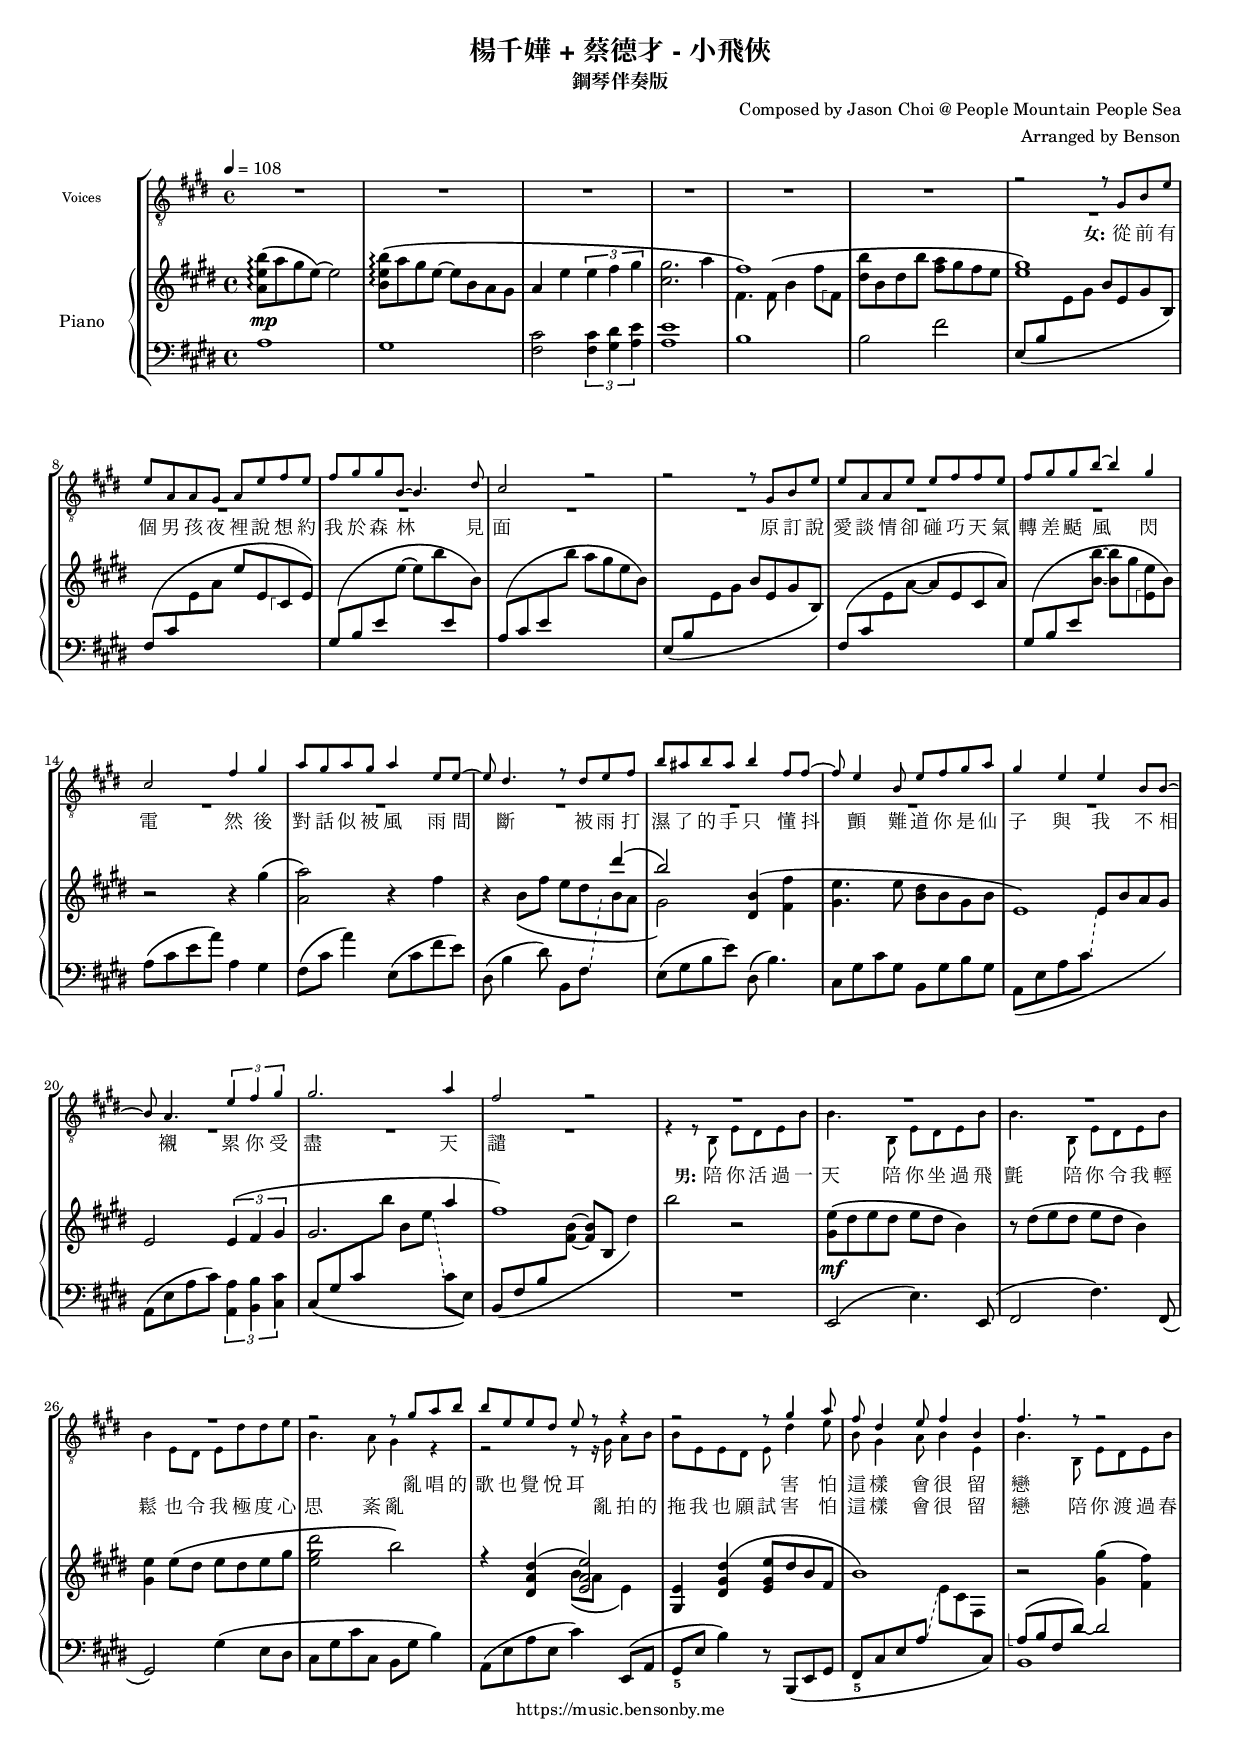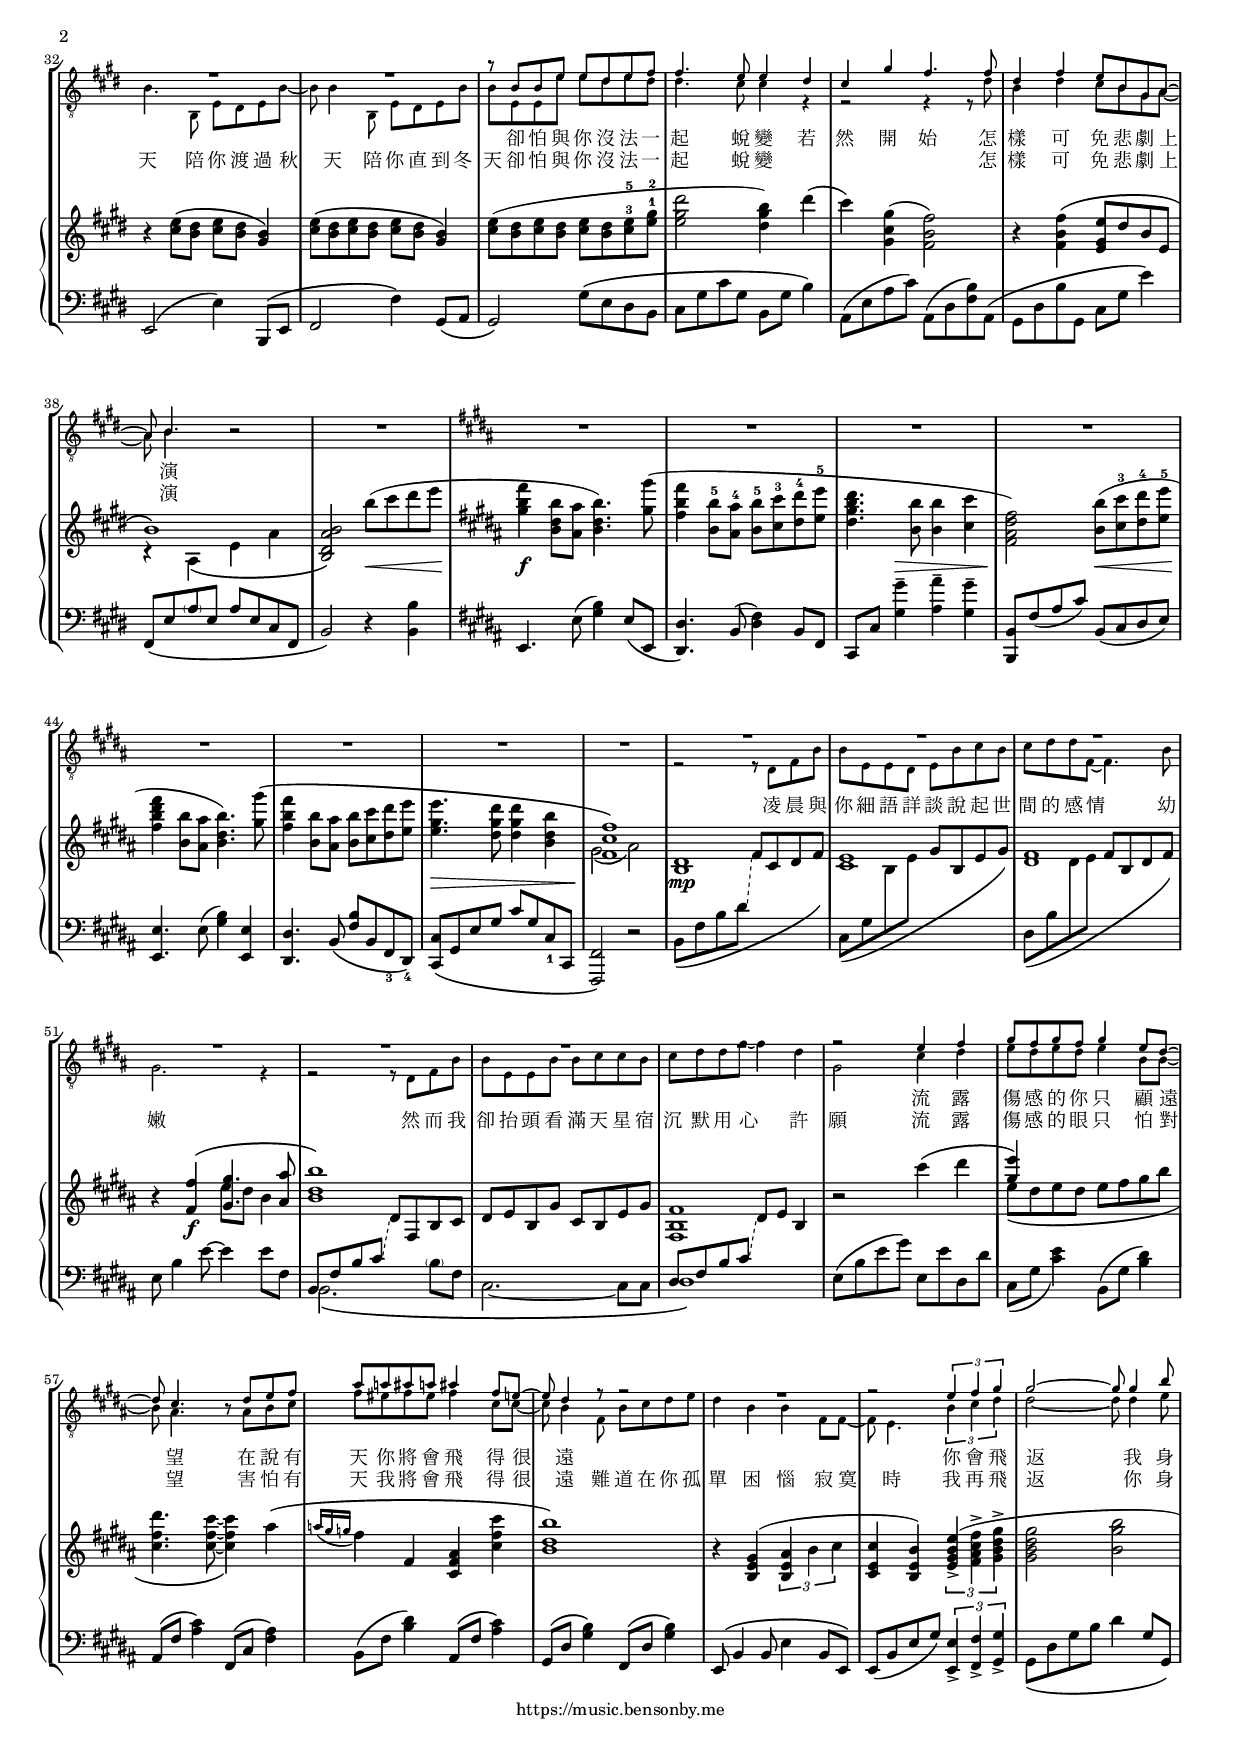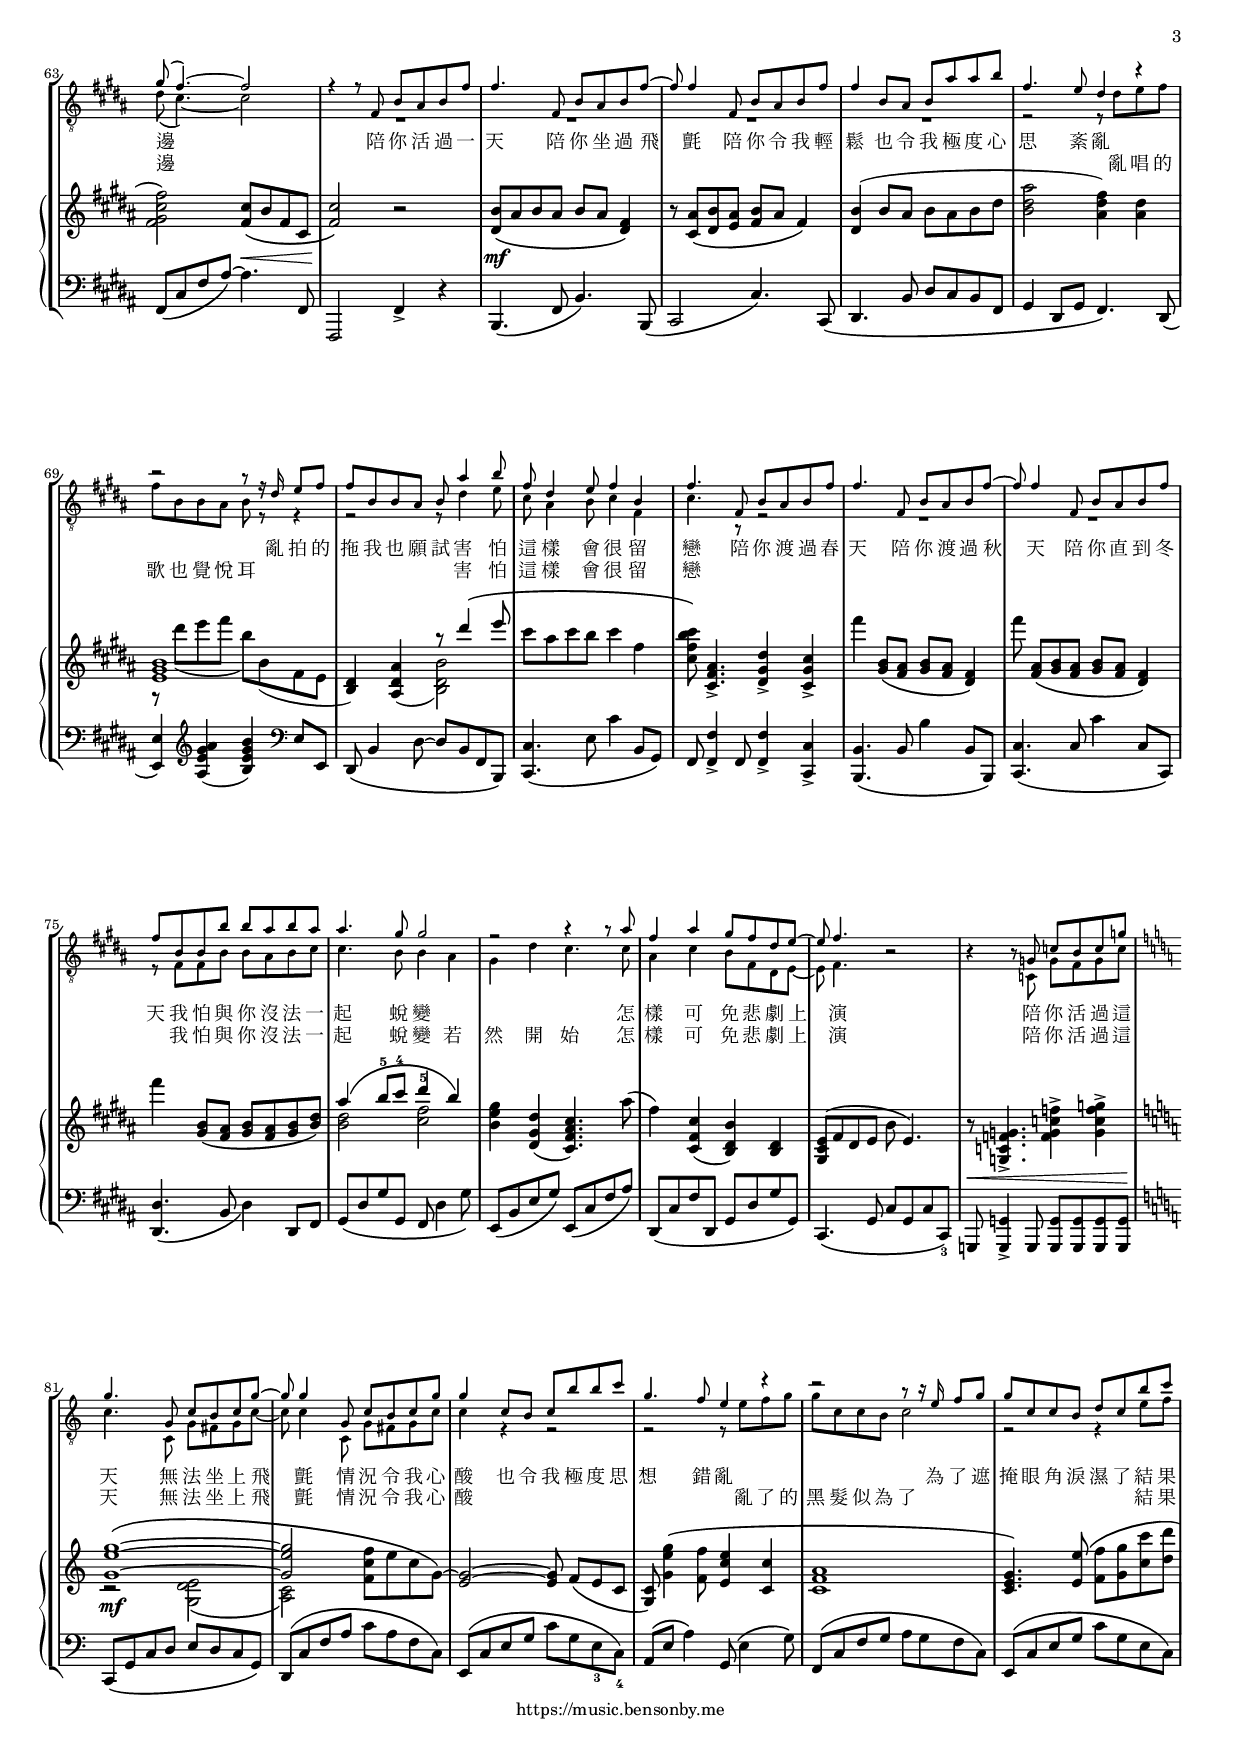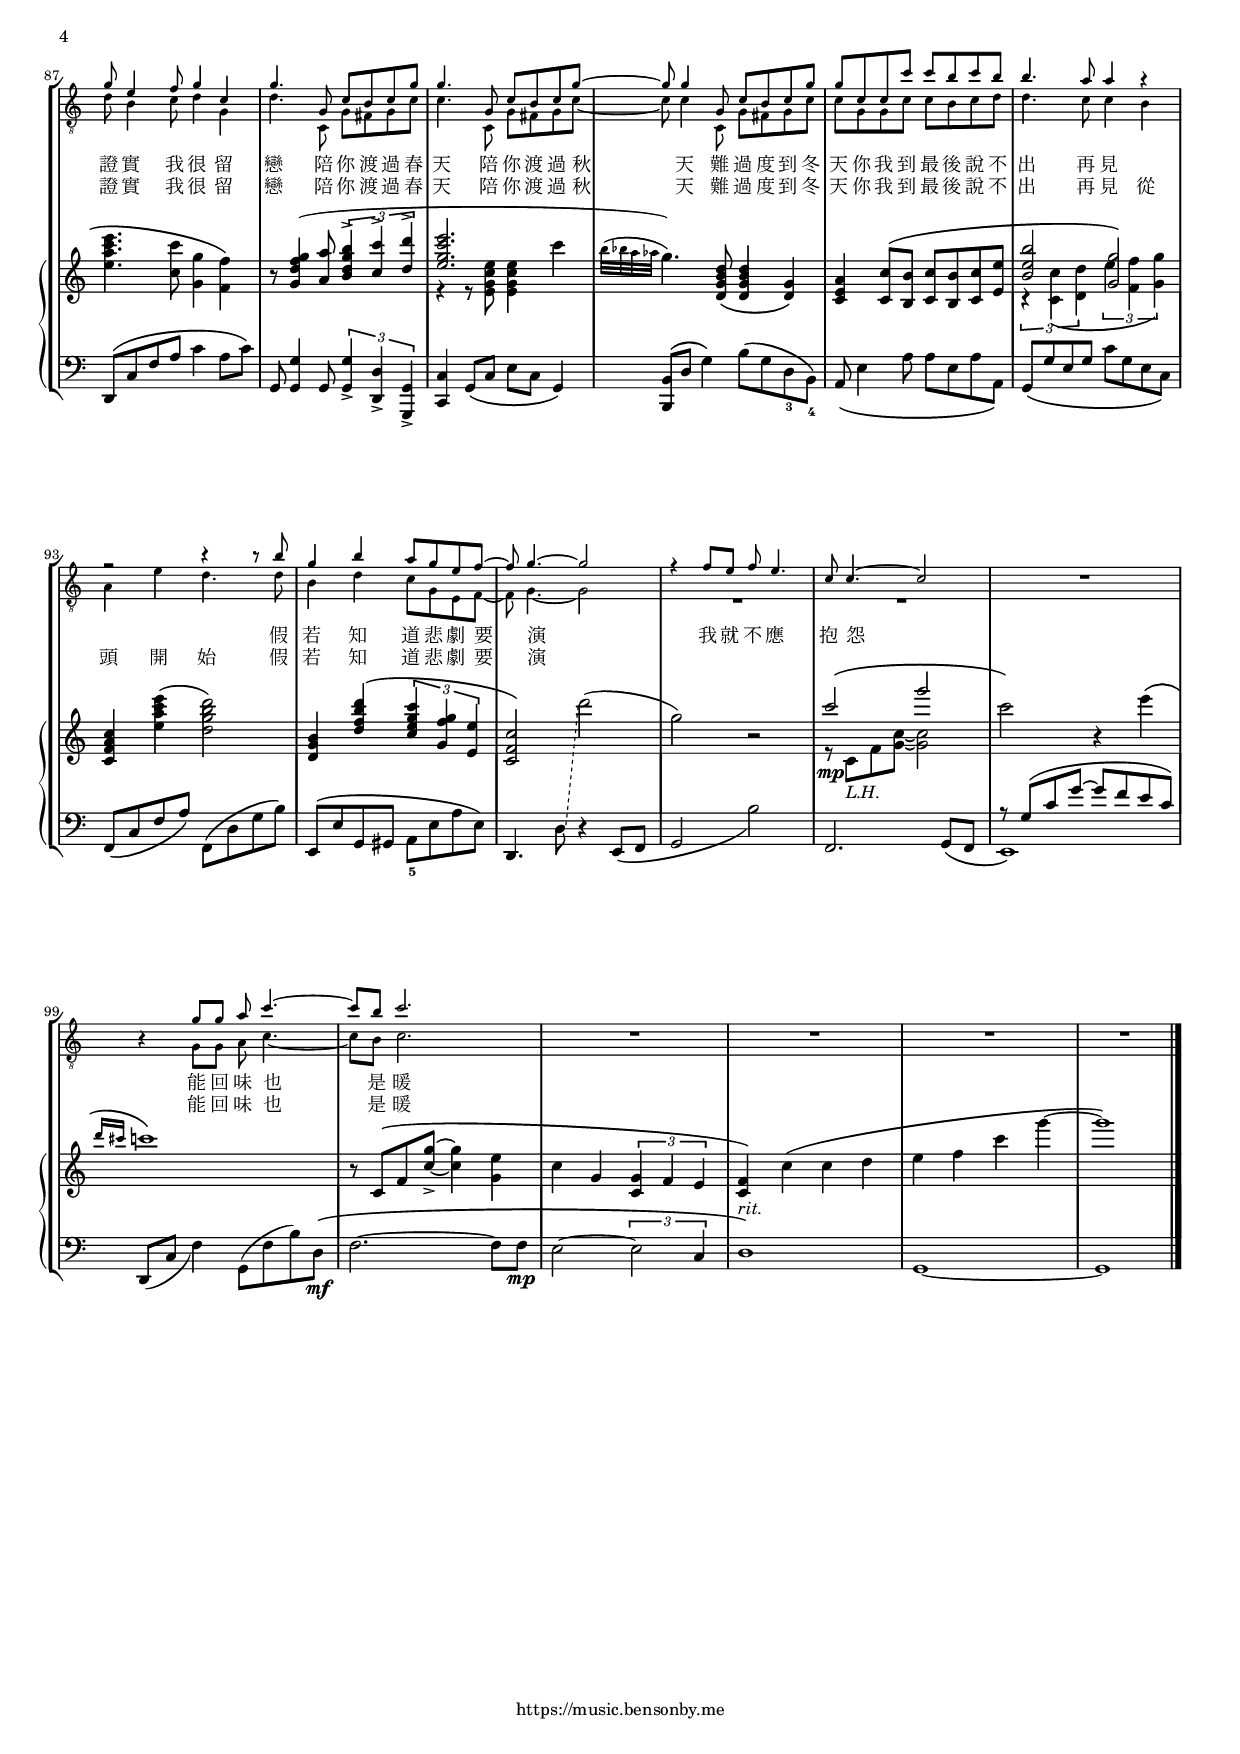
\version "2.18.2"
\include "articulate.ly"
#(set-global-staff-size 15)

% TODO
% make code cleaner? - slow syntax parsing for long upper and lower?
% merge rests from two voices, hide rest for solo at first verse?
% add phrasing slur for voices
% fingering position, e.g. episode
% left right hand distribution of first verse, and bar 16? (switch? to try)
% dynamics

cr = \change Staff = "right"
cl = \change Staff = "left"
rhMark = \markup { 
  \path #0.1 #'((moveto -1 0)(rlineto 0 -1.5)(rlineto 0.5 0))
}
lhMark = \markup { 
  \path #0.1 #'((moveto 0 1)(rlineto -0.5 0)(rlineto 0 -1.5))
}

upper-intro = \relative c'' {
  <a e' b'>8\arpeggio\( a' gis e~\) e2
  << {
    \stemNeutral
    <b e b'>8\arpeggio\( a' gis e~ e b a gis
    a4 e' \times 2/3 {e fis gis}
    <cis, gis'>2. a'4
    fis1\)
  } \\ {
    s1*3
    fis,4. fis8^\( b4 fis'8
    \set fingeringOrientations = #'(left)
    <fis,\finger \lhMark>
    \stemNeutral
    <b' dis,>8 b, dis b' <a fis> gis fis e
    <e gis>1\)
  } >>
}

upper-verse-one = \relative c''' {
  s1
  s1
  s1
  s1
  s1
  s1
  r2 r4 gis4\(
  <a, a'>2\) r4 fis'4
  r4 << {
    s4 s4 dis'4\( b2\)
  } \\ {
    b,8\( fis' e dis b a gis2\)
  } >>
  <dis b'>4\( <fis fis'>
  <gis e'>4. e'8 <b dis> b gis b
  e,1\)
  e2 \times 2/3 {e4\( fis gis}
  gis2. \stemUp a'4
  \stemNeutral
  fis1\)
  b2 r2
}

upper-chorus-one = \relative c'' {
  <e gis,>8\( dis e dis e dis b4\)
  r8 dis\( e dis e dis b4\)
  <gis e'>4 e'8\( dis e dis e gis
  <e gis dis'>2 b'\)
  << {r4 <dis,, a' dis>4( <e a e'>2)} \\ {s2 b'8\( a e4\)} >>
  <gis, e'> <dis' gis dis'>\( <e gis e'>8 dis' b fis
  b1\)
  r2 <gis gis'>4( <fis fis'>)
  r4 <cis' e>8\( <b dis> <cis e> <b dis> <gis b>4\)
  <cis e>8\( <b dis> <cis e> <b dis> <cis e> <b dis> <gis b>4\)
  <cis e>8( <b dis> <cis e> <b dis> <cis e> <b dis> <cis^3 e^5> <e^1 gis^2>
  <e gis dis'>2 <dis gis b>4) dis'(
  cis) <gis, cis gis'>( <fis b fis'>2)
  r4 << {
    \stemNeutral
    <fis b fis'>4\( <e gis e'>8 dis' b e,
    \stemUp
    b'1\)
  } \\ {
    s2.
    r4 a,\( e' a
    \stemNeutral
    <b, dis a' b>2\)
  } >>
}

upper-episode = \relative c''' {
  b8( cis dis e \key b \major
  <gis, b fis'>4 <b, dis b'>8 <ais ais'> <b dis b'>4.) <gis' gis'>8(
  <fis b fis'>4 <b, b'^5>8 <ais ais'^4> <b b'^5> <cis cis'^3> <dis dis'^4> <e e'^5>
  <dis gis b dis>4. <b b'>8 <b b'>4 <cis cis'>
  <fis, ais dis fis>2) <b b'>8( <cis cis'^3> <dis dis'^4> <e e'^5>
  <fis b dis fis>4 <b, b'>8 <ais ais'> <b dis b'>4.)
  << {
    \stemNeutral
    <gis' gis'>8\(
    <fis b fis'>4 <b, b'>8 <ais ais'> <b b'> <cis cis'> <dis dis'> <e e'>
    <e gis e'>4. <dis gis dis'>8 <dis gis dis'>4 <b dis b'>
    \stemUp
    <fis cis' fis>1\)
  } \\ {
    s8 s1*2
    gis2\( ais\)
  } >>
}

upper-verse-two = \relative c' {
  <b dis>1
  <cis e>
  <dis fis>
  r4 << {
    <fis fis'>\(\f <gis gis'>4. <ais ais'>8
    <b dis b'>1\)
  } \\ {
    s4 e8 dis b4
  } >>
  s1
  <fis, b fis'>1
  r2 << {
    \stemNeutral
    cis'''4\( dis 
    \stemUp
    <e gis,>4\) s2. s2.
  } \\ {
    s2
    e,8\( dis e dis e fis gis b
    <cis, fis dis'>4. <cis fis cis'>8~ <cis fis cis'>4\)
  } >>
  ais'4\( \acciaccatura {a16 gis g} fis4 fis, <cis fis ais>4 <cis' fis cis'>
  <b dis b'>1\)
  r4 <b, e gis>( \times 2/3 {<b e ais>4 b' cis}
  <cis, e cis'>4 <b e b'>) \times 2/3 {<e gis b e>4->( <fis ais cis fis>-> <gis b dis gis>->}
  <gis b dis gis>2 <b gis' b>
  <fis gis cis fis>2) <fis cis'>8\( b fis cis
  <fis cis'>2\) r2
}

upper-chorus-two = \relative c'' {
  <b dis,>8\( ais b ais b ais <dis, fis>4\)
  r8 <cis ais'>\( <dis b'> <e ais> <fis b> ais fis4\)
  <dis b'>4( b'8 ais b ais b dis
  <b dis ais'>2 <ais dis fis>4) <ais dis>
  << {<e gis b>1 s4} \\ {r8 dis''( e fis b,) b,( fis e \stemNeutral <b dis>4) } >>
  << {
    s4 r8 dis''4\( e8
    \stemNeutral
    cis8 ais cis b cis4 fis,
    <cis fis b cis>8\)
  } \\ {
    \stemNeutral
    <ais, dis ais'>4(
    \stemDown
    <b dis b'>2)
  } >>
  <cis fis ais>4.-> <dis gis dis'>4-> <cis gis' cis>->
  fis''4 <gis,, b>8\( <fis ais> <gis b> <fis ais> <dis fis>4\)
  fis''8 <fis,, ais>8\([ <gis b> <fis ais>] <gis b> <fis ais> <dis fis>4\)
  fis''4 <gis,, b>8\( <fis ais> <gis b> <fis ais> <gis b> <b dis>\)
  << {ais'4\( b8^5 cis^4 dis4^5 b\)} \\ {<b, dis>2 <cis fis>2} >>
  <b e gis>4 <dis, gis dis'>4( <cis fis ais cis>4.) ais''8(
  fis4) <cis, fis cis'>4( <b dis b'>4) <b dis>
  <gis cis e>8\( fis' dis e b' e,4.\)
}

upper-chorus-three = \relative c' {
  r8 <g c f g>4.-> <f' g c f>4-> <g c f g>-> \key c \major

  << {
    <g e' g>1~\(
    q2
    \stemNeutral
    <f c' f>8 e' c g~\)
    <e g>2~ <e g>8
  } \\ {
    r2 <g, d' e>2\(
    <a c>2\)
  } >>
  f'8\( e c
  <g c>8\) <g' e' g>4\( <f f'>8 <e c' e>4 <c c'>
  <c f a>1
  <c e g>4.\) <e e'>8\( <f f'> <g g'> <c c'> <d d'>
  <e a c e>4. <c c'>8 <g g'>4 <f f'>\)
  r8 << {
    <g d' f g>4( <a a'>8 \tuplet 3/2 2 {<b d g b>4-> <c c'>-> <d d'>->}
    <e g c e>2. \stemNeutral c'4
    \acciaccatura { b32 bes a aes } g4.)
  } \\ {
    s4. s2 r4 r8 <e, g c e> q4
  } >>
  <d g b d>8\( q4 <d g>\)
  <c e a>4
  << {
    \stemNeutral
    <c c'>8\( <b b'> <c c'> <b b'> <c c'> <e e'>
    \stemUp
    <b' e b'>2 <g g'>\)
  } \\ {
    s2.
    \tuplet 3/2 2 {r4 <c, c'>\( <d d'> e' <f, f'> <g g'>\)}
  } >>
  <c, f a c>4 <e' a c e>( <d g b d>2)
  <d, g b>4 << {
    <d' f b d>4\( \tuplet 3/2 2 {<c e g c>4 <g f' g> <e e'>}
    <c f c'>2\)
  } \\ {
    s2.
    \cl
    \stemNeutral
    d,,4.
    \once \override Glissando #'style = #'dashed-line
    d'8\glissando
    \cr
    d'''2^(
    g,2)
  } >>
  r2
}

upper-ending = \relative c''' {
  << {
    c2\( g'2
    \stemNeutral c,2\) 
  } \\ {
    r8 c,,_\markup { \italic "L.H." } f <g c>~ q2
  } >>
  r4 e''\(
  \grace{d16[ cis]} c1\)
  r8 c,,\( f <c' g'>8~-> <c g'>4 <g e'>
  c g \times 2/3 {<c, g'>4 f e}
  <c f>4\) c'\( c d
  e f c' g'~
  g1\) \bar "|."
}

lower-intro = \relative c' {
  a1
  gis
  <fis cis'>2 \times 2/3 {<fis cis'>4 <gis dis'> <a e'>}
  <a e'>1
  b1
  b2 fis'
}

lower-verse-one = \relative c {
  e8_\( b' \cr e gis b e, gis b,\)
  \cl fis\( cis' \cr e a e' e,
  \set fingeringOrientations = #'(left)
  <cis\finger \lhMark> e\)
  \cl gis,\( b e \cr e'~ e b' \cl e,, \cr b'\)
  \cl a,\( cis e \cr b'' a gis e b\)
  \cl e,,_\( b' \cr e gis b e, gis b,\)
  \cl fis\( cis' \cr e a~ a e cis a'\)
  \cl gis,\( b e \cr <b' b'>~ <b b'> gis' <e,\finger \lhMark e'> b'\)
  \cl a,\( cis e a\) a,4 gis
  fis8\( cis' a'4\) e,8\( cis' fis e\)
  dis,\( b'4 dis8\) b, \once \override Glissando #'style = #'dashed-line fis'\glissando
  \hideNotes \cr b'4
  \unHideNotes \cl
  e,,8\( gis b e\) dis,\( b'4.\)
  cis,8 gis' cis gis b, gis' b gis
  a,_\( e' a \once \override Glissando #'style = #'dashed-line cis \glissando \cr e b' a gis\)
  \cl a,,\( e' a cis\) \times 2/3 {<a, a'>4 <b b'> <cis cis'>}
  cis8_\( gis' cis \cr b'' b,[ \once \override Glissando #'style = #'dashed-line e]\glissando \cl cis, e,\)
  b_\( fis' b \cr <fis' b>~ <fis b> b, dis'4\)
  \cl R1
}

lower-chorus-one = \relative c, {
  e2\( e'4.\) e,8\(
  fis2 fis'4.\) fis,8\(
  gis2\) gis'4\( e8 dis
  cis8 gis' cis cis, b gis' b4\)
  a,8\( e' a e cis'4\) e,,8\( a
  gis8_5 e' b'4\) r8 b,,_\( e gis
  fis8_5 cis' e \once \override Glissando #'style = #'dashed-line a \glissando \cr e' cis fis, \cl cis\)
  << {b1} \\ {
    \stemUp
    \set fingeringOrientations = #'(left)
    <a'\finger \rhMark>8^\( b fis dis'~\) dis2
  } >>
  \stemNeutral e,,2\( e'4\) b,8\( e
  fis2 fis'4\) gis,8\( a
  gis2\) gis'8\( e dis b
  cis gis' cis gis b, gis' b4\)
  a,8\( e' a cis\) a,\( dis <fis b>\) a,\(
  gis dis' b' gis, cis gis' e'4\)
  fis,,8\( e' \parenthesize a e a e cis fis,
  b2\)
}
 
lower-episode = \relative c {
  r4 <b b'> \key b \major
  e,4. e'8( <gis b>4) e8\( e,
  <dis dis'>4.\) b'8( <dis fis>4) b8 fis
  cis8 cis' <gis' gis'>4-- <ais ais'>-- <gis gis'>--
  <b,, b'>8 fis''( ais cis) b,\( cis dis e\)
  <e, e'>4. e'8( <gis b>4) <e, e'>4
  <dis dis'>4. b'8\( <fis' b>8 b, fis_3 dis_4\)
  <cis cis'>8\( gis' e' gis cis gis cis,_1 cis,
  <fis, fis'>2\) r2
}

lower-verse-two = \relative c {
  b8_\( fis' b \once \override Glissando #'style = #'dashed-line dis \glissando \cr fis cis dis fis\)
  \cl \stemDown cis,_\( gis' \cr b e \stemNeutral gis b, e gis\)
  \cl \stemDown dis,_\( b' \cr dis e \stemNeutral fis b, dis fis\)
  \cl e, b'4 e8~ e4 e8 fis,8
  << {
    b,8 fis' b
    \once \override Glissando #'style = #'dashed-line cis\glissando \cr
    dis fis, b cis
    dis e b gis' cis, b e gis
    \cl
    dis,8 fis b
    \once \override Glissando #'style = #'dashed-line cis \glissando \cr
    dis e b4
  } \\ {
    \cl
    b,2.\( \parenthesize b'8 fis
    cis2.~ cis8 cis
    dis1\)
  } >>
  \stemNeutral e8\( b' e gis\) e, e' dis, dis'
  cis,_\( gis' <cis e>4\) b,8\( gis' <b dis>4\)
  ais,8\( fis' <ais cis>4\) fis,8\( cis' <fis ais>4\)
  b,8\( fis' <b dis>4\) ais,8\( fis' <ais cis>4\)
  gis,8\( dis' <gis b>4\) fis,8\( dis' <gis b>4\)
  e,8\( b'4 b8 e4 b8 e,\)
  e\( b' e gis\) \times 2/3 {<e, e'>4-> <fis fis'>-> <gis gis'>->}
  gis8_\( dis' gis b dis4 gis,8 gis,\)
  fis\( cis' fis ais~\) ais4. fis,8
  fis,2 fis'4-> r4
}

lower-chorus-two = \relative c, {
  b4.\( fis'8 b4.\) b,8\(
  cis2 cis'4.\) cis,8\(
  dis4. b'8 dis8 cis b fis
  gis4 dis8 gis fis4.\) dis8(
  <e e'>4) \clef treble  <ais' e' gis ais>( <b e gis b>) \clef bass e,8 e,
  dis_\( b'4 dis8~ dis8 b fis b,\)
  <cis cis'>4._\( e'8 cis'4 b,8 gis\)
  fis <fis fis'>4-> fis8 <fis fis'>4-> <cis cis'>->
  <b b'>4._\( b'8 b'4 b,8 b,\)
  <cis cis'>4._\( cis'8 cis'4 cis,8 cis,\)
  <dis dis'>4._\( b'8 dis4\) dis,8 fis
  gis_\( dis' gis gis, fis8 dis'4 gis8\)
  e,_\( b' e gis\) e,\( cis' fis ais\)
  dis,,_\( cis' fis dis, gis dis' gis gis,\)
  cis,4._\( gis'8 cis gis cis cis,_3\)
}

lower-chorus-three = \relative c, {
  g8 <g g'>4-> g8 <g g'> <g g'> <g g'> <g g'>  \key c \major
  c8\( g' c d e d c g\)
  d\( c' f a c a f c\)
  e,\( c' e g c g e_3 c_4\)
  a\( e' a4\) g,8\( e'4 g8\)
  f,\( c' f g a g f c\)
  e,\( c' e g c g e c\)
  d,\( c' f a c4 a8 c\)
  g,8 <g g'>4 g8 \tuplet 3/2 2 {<g g'>4-> <d d'>-> <g, g'>->}
  <c c'>4 g'8_\( c e c g4\)
  <b, b'>8\( d'8 g4\) b8\( g d_3 b_4\)
  a8_\( e'4 a8 a e a a,\)
  g_\( g' e g c g e c\)
  f,\( c' f a\) f,\( d' g b\)
  e,,\( e' g, gis a_5 e' a e\)
  s2
  r4 e,8_\( f
  g2 b'\)
}

lower-ending = \relative c' {
  << {
    s1
    r8 g^\( c g'~ g f e c\)
  } \\ {
    \stemNeutral
    f,,2. g8\( f \stemDown e1\)
  } >>
  d8_( c' f4) g,8( f' b) d,\mf\(
  f2.~ f8 f\mp
  e2~ \times 2/3 {e2 c4}
  d1\)
  g,~
  g \bar "|."
}

upper = \relative c {
  \clef treble \key e \major \time 4/4 \tempo 4 = 108
  \upper-intro
  \upper-verse-one
  \upper-chorus-one
  \upper-episode
  \upper-verse-two
  \upper-chorus-two
  \upper-chorus-three
  \upper-ending
}

lower = \relative c {
  \clef bass \key e \major \time 4/4
  \lower-intro
  \lower-verse-one
  \lower-chorus-one
  \lower-episode
  \lower-verse-two
  \lower-chorus-two
  \lower-chorus-three
  \lower-ending
}

dynamics = {
  s1\mp s1*22
  s1\mf s1*14
  s2 s2\< s1\!\f s1 s4 s2.\> s2\! s2\< s1\! s1 s1\> s1\!
  s1\mp s1*14 s2 s2\< s1\!
  s1\mf s1*14 s1\<
  s1\!\mf s1*15
  s1\mp s1*4 s1_\markup { \italic "rit." } s1*2
}

melodyf = \relative c' {
  \clef treble \key e \major \time 4/4
  \override Script #'padding = #2

  R1 R1 R1 R1 R1 R1

    r2 r8 gis b e e a, a gis a e' fis e fis gis gis b,~ b4. dis8 cis2 r2
    r2 r8 gis b e e a, a e' e fis fis e fis gis gis b~ b4 gis cis,2 fis4 gis
    a8 gis a gis a4 e8 e~ e dis4. r8 dis e fis b ais b ais b4 fis8 fis~ fis e4 b8 e fis gis a
    gis4 e e b8 b~ b a4. \times 2/3 {e'4 fis gis} gis2. a4 fis2 r2 R1

    R1 R1 R1 r2 r8 gis a b b e, e dis e r r4 r2 r8 gis4 a8 fis dis4 e8 fis4 b, fis'4. r8 r2
    R1 R1 r8 b, b e e dis e fis fis4. e8 e4 dis cis gis' fis4. fis8 dis4 fis e8 b gis a~
    a b4. r2 R1 \key b \major R1 R1 R1 R1 R1 R1 R1 R1 R1 R1 R1 R1 R1 R1 R1
    r2 e4 fis gis8 fis gis fis gis4 e8 dis~ dis cis4. r8 dis e fis ais a ais a ais4 fis8 e~ e dis4 r8 r2
    R1 r2 \times 2/3 {e4 fis gis} gis2~ gis8 gis4 b8 gis( fis4.~) fis2
    r4 r8 fis, b ais b fis' fis4. fis,8 b ais b fis'~ fis fis4 fis,8 b ais b fis'
    fis4 b,8 ais b ais' ais b fis4. e8 dis4 r
    r2 r8 r16 dis16 e8 fis fis b, b ais b ais'4 b8 fis dis4 e8 fis4 b,
    fis'4. fis,8 b ais b fis' fis4. fis,8 b ais b fis'~ fis fis4 fis,8 b ais b fis'
    fis b, b b' b ais b ais ais4. gis8 gis2
    r2 r4 r8 ais fis4 ais gis8 fis dis e~ e fis4. r2
    r4 r8 g, c b c g' \key c \major g4. g,8 c b c g'~ g g4 g,8 c b c g'
    g4 c,8 b c b' b c g4. f8 e4 r4 r2 r8 r16 e f8 g g c, c b d c b' c
    g e4 f8 g4 c, g'4. g,8 c b c g' g4. g,8 c b c g'~ g g4 g,8 c b c g'
    g c, c c' c b c b b4. a8 a4 r4 r2 r4 r8 b g4 b a8 g e f~ f g4.~ g2
    r4 f8 e f e4. c8 c4.~ c2 R1 r4 g'8 g a c4.~ c8 b c2. R1 R1 R1 R1 \bar "|."
}

lyricsf = \lyricmode {
  \set stanza = #"女:"
  從 前 有 個 男 孩 夜 裡 說 想 約 我 於 森 林 見 面
  原 訂 說 愛 談 情 卻 碰 巧 天 氣 轉 差 颳 風 閃 電
  然 後 對 話 似 被 風 雨 間 斷
  被 雨 打 濕 了 的 手 只 懂 抖 顫 難 道 你 是 仙 子
  與 我 不 相 襯 累 你 受 盡 天 譴
  亂 唱 的 歌 也 覺 悅 耳
  害 怕 這 樣 會 很 留 戀
  卻 怕 與 你 沒 法 一 起 蛻 變
  若 然 開 始 怎 樣 可 免 悲 劇 上 演
  流 露 傷 感 的 你 只 顧 遠 望
  在 說 有 天 你 將 會 飛 得 很 遠
  你 會 飛 返 我 身 邊
  陪 你 活 過 一 天 陪 你 坐 過 飛 氈
  陪 你 令 我 輕 鬆 也 令 我 極 度 心 思 紊 亂
  亂 拍 的 拖 我 也 願 試
  害 怕 這 樣 會 很 留 戀
  陪 你 渡 過 春 天 陪 你 渡 過 秋 天
  陪 你 直 到 冬 天
  我 怕 與 你 沒 法 一 起 蛻 變
  怎 樣 可 免 悲 劇 上 演
  陪 你 活 過 這 天 無 法 坐 上 飛 氈
  情 況 令 我 心 酸
  也 令 我 極 度 思 想 錯 亂
  為 了 遮 掩 眼 角 淚 濕 了
  結 果 證 實 我 很 留 戀
  陪 你 渡 過 春 天 陪 你 渡 過 秋 天
  難 過 度 到 冬 天 你 我 到 最 後 說 不 出 再 見
  假 若 知 道 悲 劇 要 演
  我 就 不 應 抱 怨
  能 回 味 也 是 暖
}

melodym = \relative c' {
    \clef "treble_8" \key e \major \time 4/4
    R1 R1 R1 R1 R1 R1
    R1 R1 R1 R1 R1 R1 R1 R1
    R1 R1 R1 R1 R1 R1 R1 R1
    r4 r8 b, e dis e b' b4. b,8 e dis e b' b4.
    b,8 e dis e b' b4 e,8 dis e dis' dis e b4. a8 gis4 r4
    r2 r8 r16 gis a8 b b e, e dis e dis'4 e8 b gis4 a8 b4 e, b'4.
    b,8 e dis e b' b4. b,8 e dis e b'~ b b4 b,8 e dis e b' b
    e, e e' e dis e dis dis4. cis8 cis4 r4 
    r2 r4 r8 dis b4 dis cis8 b gis a~ a b4. r2 R1
    \key b \major R1 R1 R1 R1 R1 R1 R1 R1
    r2 r8 dis,8 fis b b e, e dis e b' cis b cis dis dis fis,8~ fis4. b8 gis2. r4
    r2 r8 dis fis b b e, e b' b cis cis b cis dis dis fis~ fis4 dis gis,2 cis4 dis
    e8 dis e dis e4 b8 b~ b ais4. r8 ais b cis fis eis fis eis fis4 cis8 cis~
    cis b4 fis8 b cis dis e dis4 b b fis8 fis~ fis e4. \times 2/3 {b'4 cis dis}
    dis2~ dis8 dis4 e8 dis( cis4.~) cis2 R1 R1 R1 R1
    r2 r8 dis8 e fis fis b, b ais b r8 r4 r2 r8 dis4 e8 cis ais4 b8 cis4 fis, cis'4. r8 r2
    R1 R1 r8 fis, fis b b ais b cis cis4. b8 b4 ais gis dis' cis4. cis8 ais4 cis b8 fis dis e~ e fis4. r2
    r4 r8 c g' fis g c \key c \major c4. c,8 g' fis g c~ c c4 c,8 g' fis g c c4 r4 r2
    r2 r8 e f g g c, c b c2 r2 r4 e8 f d b4 c8 d4 g, d'4. c,8 g' fis g c 
    c4. c,8 g' fis g c~ c c4 c,8 g' fis g c c g g c c b c d d4. c8 c4 b
    a e' d4. d8 b4 d c8 g e f~ f g4.~ g2 R1 R1 R1 r4 g8 g a c4.~ c8 b c2. R1 R1 R1 R1 \bar "|."
}

lyricsm = \lyricmode {
  \set stanza = #"男:"
  陪 你 活 過 一 天 陪 你 坐 過 飛 氈
  陪 你 令 我 輕 鬆 也 令 我 極 度 心 思 紊 亂
  \once \override LyricText #'self-alignment-X = #1
  亂 拍 的 拖 我 也 願 試
  害 怕 這 樣 會 很 留 戀
  陪 你 渡 過 春 天 陪 你 渡 過 秋 天
  陪 你 直 到 冬 天 卻 怕 與 你 沒 法 一 起 蛻 變
  怎 樣 可 免 悲 劇 上 演
  凌 晨 與 你 細 語 詳 談 說 起 世 間 的 感 情 幼 嫩
  然 而 我 卻 抬 頭 看 滿 天 星 宿 沉 默 用 心 許 願
  流 露 傷 感 的 眼 只 怕 對 望
  害 怕 有 天 我 將 會 飛 得 很 遠
  難 道 在 你 孤 單 困 惱 寂 寞 時
  我 再 飛 返 你 身 邊
  亂 唱 的 歌 也 覺 悅 耳
  害 怕 這 樣 會 很 留 戀
  我 怕 與 你 沒 法 一 起 蛻 變
  若 然 開 始 怎 樣 可 免 悲 劇 上 演
  陪 你 活 過 這 天 無 法 坐 上 飛 氈
  情 況 令 我 心 酸
  亂 了 的 黑 髮 似 為 了
  結 果 證 實 我 很 留 戀
  陪 你 渡 過 春 天 陪 你 渡 過 秋 天
  難 過 度 到 冬 天 你 我 到 最 後 說 不 出 再 見
  從 頭 開 始 假 若 知 道 悲 劇 要 演
  能 回 味 也 是 暖
}

\paper {
  oddFooterMarkup = \markup { \fill-line { "https://music.bensonby.me" }}
  evenFooterMarkup = \markup { \fill-line { "https://music.bensonby.me" }}
}

\header {
  title = "楊千嬅 + 蔡德才 - 小飛俠"
  subtitle = "鋼琴伴奏版"
  arranger = "Arranged by Benson"
  composer = "Composed by Jason Choi @ People Mountain People Sea"
}

\book {
\score {
  \new StaffGroup <<
    \new Staff \with {
      \consists "Merge_rests_engraver"
    } <<
      \set Staff.instrumentName = #"Voices"
      \set Staff.fontSize = #-2
      \override StaffSymbol #'staff-space = #(magstep -3)
      \set Staff.midiInstrument = #"oboe"
      \new Voice = "Female" { \voiceOne \melodyf }
      \new Voice = "Male" { \voiceTwo \melodym }
    >>
    \context Lyrics = soprano { s1}
    \context Lyrics = tenor {s1}
    \context Lyrics = soprano \lyricsto Female \lyricsf
    \context Lyrics = tenor \lyricsto Male \lyricsm
    \new PianoStaff <<
      \set PianoStaff.instrumentName = #"Piano"
      \new Staff = "right" {
        \keepWithTag #'written \upper
      }
      \new Dynamics = "Dynamics_pf" \dynamics
      \new Staff = "left" {
        \keepWithTag #'written \lower
      }
    >>
  >>
  \layout {
  }
}
\score {
  \new StaffGroup <<
    \new Staff <<
      \set Staff.fontSize = #-2
      \override StaffSymbol #'staff-space = #(magstep -3)
      \set Staff.midiInstrument = #"oboe"
      \new Voice = "Female" { \voiceOne \melodyf }
      \new Voice = "Male" { \voiceTwo \melodym }
    >>
    \context Lyrics = soprano { s1}
    \context Lyrics = tenor {s1}
    \context Lyrics = soprano \lyricsto Female \lyricsf
    \context Lyrics = tenor \lyricsto Male \lyricsm
    \new PianoStaff <<
      \set PianoStaff.instrumentName = #"Piano  "
      \new Staff = "right" {
        \articulate << \keepWithTag #'midi \upper >>
      }
      \new Dynamics = "Dynamics_pf" \dynamics
      \new Staff = "left" {
        \articulate << \keepWithTag #'midi \lower >>
      }
    >>
  >>
  \midi {
  }
}
}
